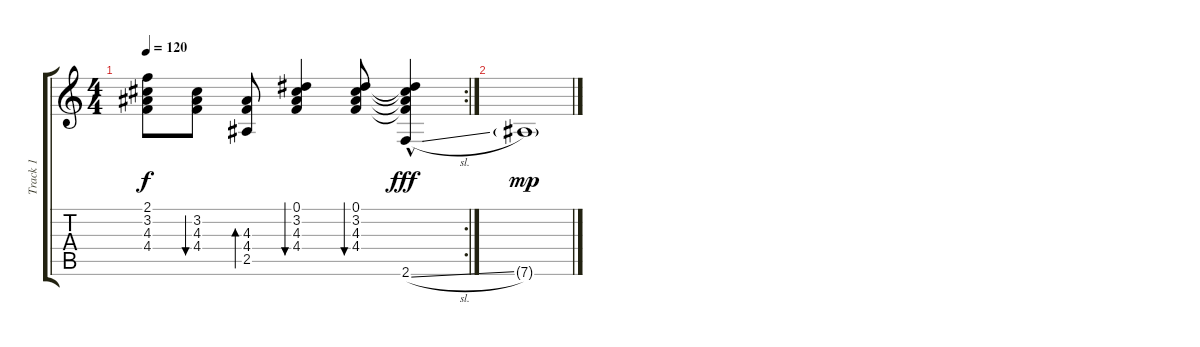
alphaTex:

\track ("Track 1" "Track 1") {instrument acousticguitarsteel}
\staff {score tabs}
\tuning (Eb4 Bb3 Gb3 Db3 Ab2 Eb2) {hide}
\rc 2
\ts (4 4)
\tempo 120
\clef g2
\ks c
(2.1{t} 3.2{t} 4.3{t} 4.4{t}).8{dy f} (3.2 4.3 4.4).8{bu 60} (4.3 4.4 2.5).8{bd 60} (0.1 3.2 4.3 4.4).4{bu 60} (0.1 3.2 4.3 4.4).8{bu 60} (0.1{t} 3.2{t} 4.3{t} 4.4{t} 2.6{sl hac}).4{dy fff} |
7.6{g}.1{dy mp}
